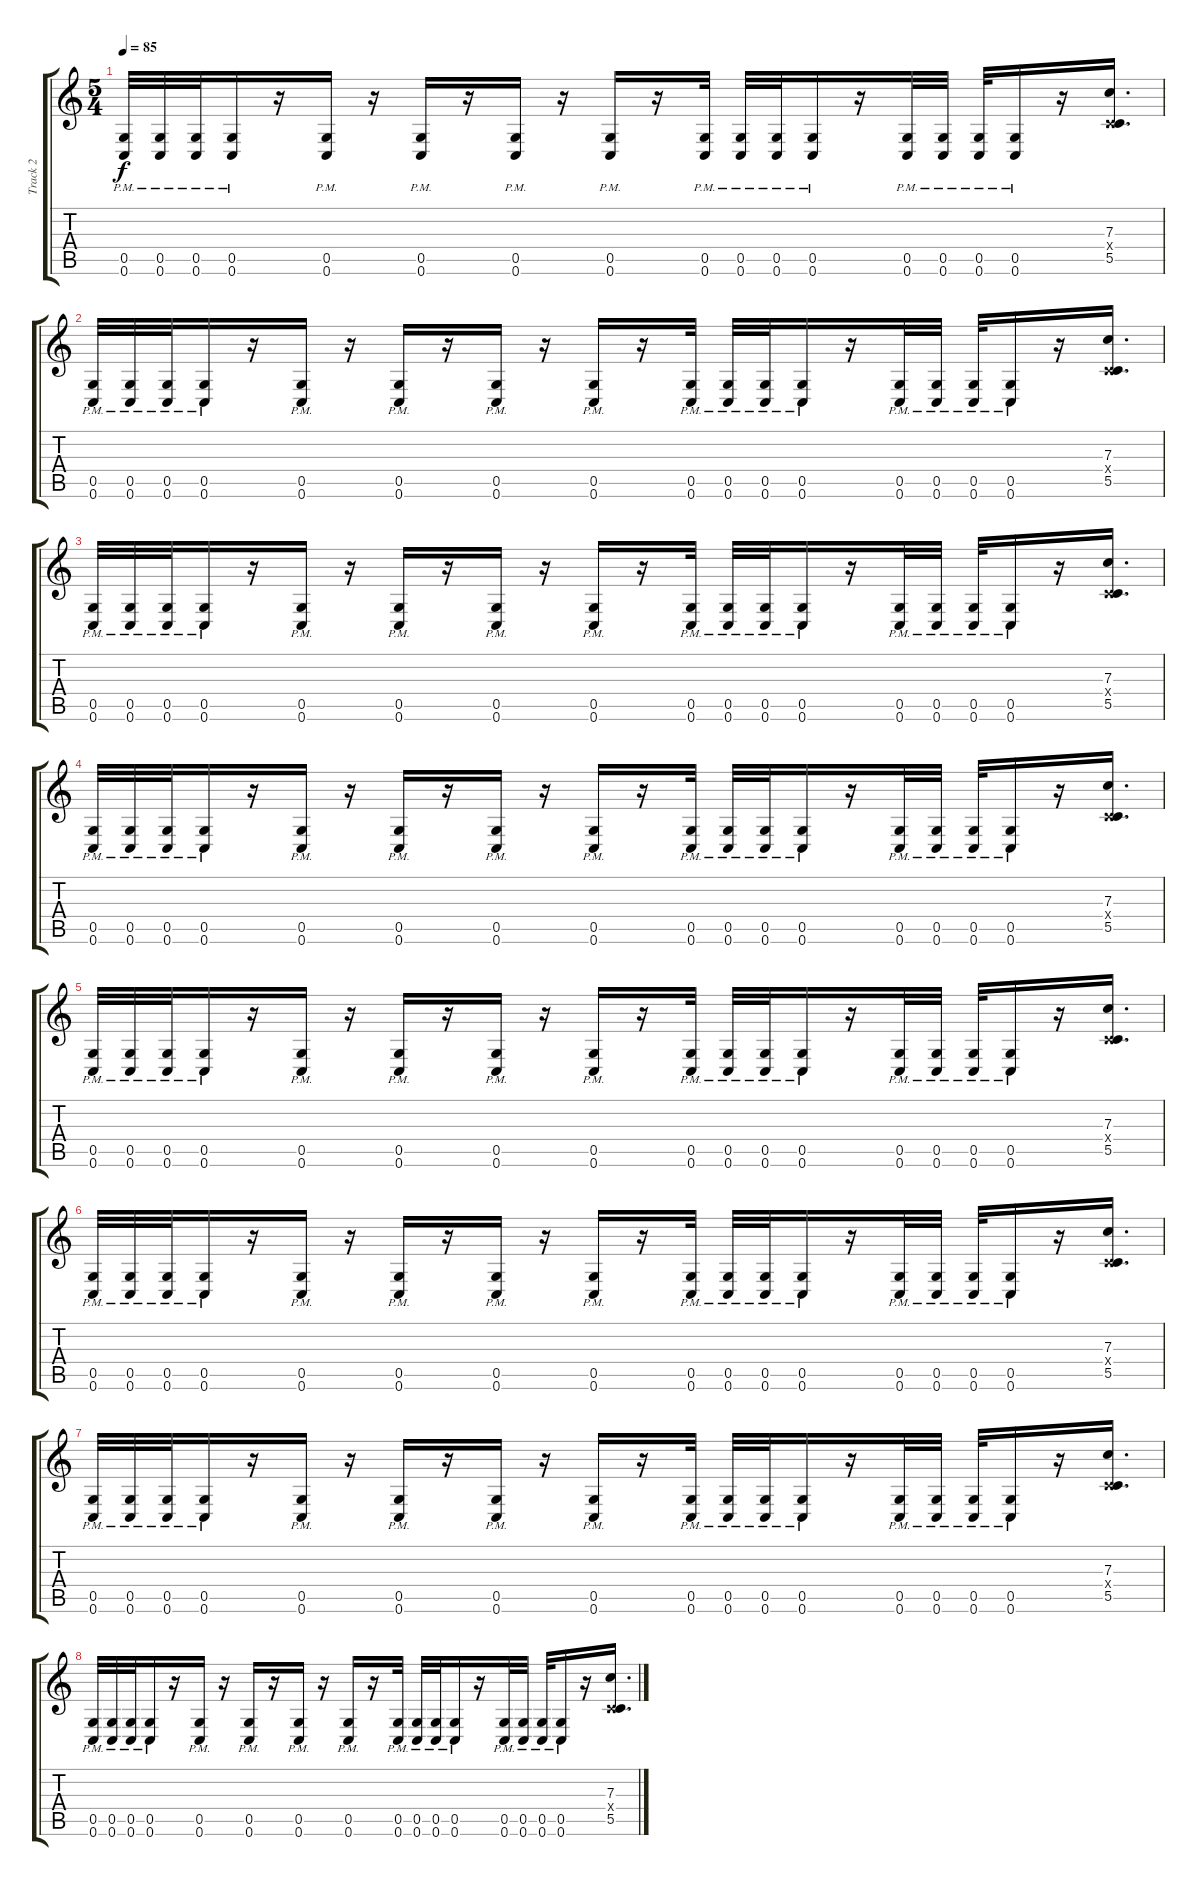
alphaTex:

\track ("Track 2" "Track 2") {instrument distortionguitar}
\staff {score tabs}
\tuning (D4 A3 F3 C3 G2 C2) {hide}
\ts (5 4)
\tempo 85
\clef g2
\ks c
(0.5{pm} 0.6{pm}).32{dy f balance 9} (0.5{pm} 0.6{pm}).32 (0.5{pm} 0.6{pm}).32 (0.5{pm} 0.6{pm}).16 r.16 (0.5{pm} 0.6{pm}).16 r.16 (0.5{pm} 0.6{pm}).16 r.16 (0.5{pm} 0.6{pm}).16 r.16 (0.5{pm} 0.6{pm}).16 r.16 (0.5{pm} 0.6{pm}).32 (0.5{pm} 0.6{pm}).32 (0.5{pm} 0.6{pm}).32 (0.5{pm} 0.6{pm}).16 r.16 (0.5{pm} 0.6{pm}).32 (0.5{pm} 0.6{pm}).32 (0.5{pm} 0.6{pm}).32 (0.5{pm} 0.6{pm}).16 r.16 (7.3 0.4{x} 5.5).16{d} |
(0.5{pm} 0.6{pm}).32 (0.5{pm} 0.6{pm}).32 (0.5{pm} 0.6{pm}).32 (0.5{pm} 0.6{pm}).16 r.16 (0.5{pm} 0.6{pm}).16 r.16 (0.5{pm} 0.6{pm}).16 r.16 (0.5{pm} 0.6{pm}).16 r.16 (0.5{pm} 0.6{pm}).16 r.16 (0.5{pm} 0.6{pm}).32 (0.5{pm} 0.6{pm}).32 (0.5{pm} 0.6{pm}).32 (0.5{pm} 0.6{pm}).16 r.16 (0.5{pm} 0.6{pm}).32 (0.5{pm} 0.6{pm}).32 (0.5{pm} 0.6{pm}).32 (0.5{pm} 0.6{pm}).16 r.16 (7.3 0.4{x} 5.5).16{d} |
(0.5{pm} 0.6{pm}).32 (0.5{pm} 0.6{pm}).32 (0.5{pm} 0.6{pm}).32 (0.5{pm} 0.6{pm}).16 r.16 (0.5{pm} 0.6{pm}).16 r.16 (0.5{pm} 0.6{pm}).16 r.16 (0.5{pm} 0.6{pm}).16 r.16 (0.5{pm} 0.6{pm}).16 r.16 (0.5{pm} 0.6{pm}).32 (0.5{pm} 0.6{pm}).32 (0.5{pm} 0.6{pm}).32 (0.5{pm} 0.6{pm}).16 r.16 (0.5{pm} 0.6{pm}).32 (0.5{pm} 0.6{pm}).32 (0.5{pm} 0.6{pm}).32 (0.5{pm} 0.6{pm}).16 r.16 (7.3 0.4{x} 5.5).16{d} |
(0.5{pm} 0.6{pm}).32 (0.5{pm} 0.6{pm}).32 (0.5{pm} 0.6{pm}).32 (0.5{pm} 0.6{pm}).16 r.16 (0.5{pm} 0.6{pm}).16 r.16 (0.5{pm} 0.6{pm}).16 r.16 (0.5{pm} 0.6{pm}).16 r.16 (0.5{pm} 0.6{pm}).16 r.16 (0.5{pm} 0.6{pm}).32 (0.5{pm} 0.6{pm}).32 (0.5{pm} 0.6{pm}).32 (0.5{pm} 0.6{pm}).16 r.16 (0.5{pm} 0.6{pm}).32 (0.5{pm} 0.6{pm}).32 (0.5{pm} 0.6{pm}).32 (0.5{pm} 0.6{pm}).16 r.16 (7.3 0.4{x} 5.5).16{d} |
(0.5{pm} 0.6{pm}).32 (0.5{pm} 0.6{pm}).32 (0.5{pm} 0.6{pm}).32 (0.5{pm} 0.6{pm}).16 r.16 (0.5{pm} 0.6{pm}).16 r.16 (0.5{pm} 0.6{pm}).16 r.16 (0.5{pm} 0.6{pm}).16 r.16 (0.5{pm} 0.6{pm}).16 r.16 (0.5{pm} 0.6{pm}).32 (0.5{pm} 0.6{pm}).32 (0.5{pm} 0.6{pm}).32 (0.5{pm} 0.6{pm}).16 r.16 (0.5{pm} 0.6{pm}).32 (0.5{pm} 0.6{pm}).32 (0.5{pm} 0.6{pm}).32 (0.5{pm} 0.6{pm}).16 r.16 (7.3 0.4{x} 5.5).16{d} |
(0.5{pm} 0.6{pm}).32 (0.5{pm} 0.6{pm}).32 (0.5{pm} 0.6{pm}).32 (0.5{pm} 0.6{pm}).16 r.16 (0.5{pm} 0.6{pm}).16 r.16 (0.5{pm} 0.6{pm}).16 r.16 (0.5{pm} 0.6{pm}).16 r.16 (0.5{pm} 0.6{pm}).16 r.16 (0.5{pm} 0.6{pm}).32 (0.5{pm} 0.6{pm}).32 (0.5{pm} 0.6{pm}).32 (0.5{pm} 0.6{pm}).16 r.16 (0.5{pm} 0.6{pm}).32 (0.5{pm} 0.6{pm}).32 (0.5{pm} 0.6{pm}).32 (0.5{pm} 0.6{pm}).16 r.16 (7.3 0.4{x} 5.5).16{d} |
(0.5{pm} 0.6{pm}).32 (0.5{pm} 0.6{pm}).32 (0.5{pm} 0.6{pm}).32 (0.5{pm} 0.6{pm}).16 r.16 (0.5{pm} 0.6{pm}).16 r.16 (0.5{pm} 0.6{pm}).16 r.16 (0.5{pm} 0.6{pm}).16 r.16 (0.5{pm} 0.6{pm}).16 r.16 (0.5{pm} 0.6{pm}).32 (0.5{pm} 0.6{pm}).32 (0.5{pm} 0.6{pm}).32 (0.5{pm} 0.6{pm}).16 r.16 (0.5{pm} 0.6{pm}).32 (0.5{pm} 0.6{pm}).32 (0.5{pm} 0.6{pm}).32 (0.5{pm} 0.6{pm}).16 r.16 (7.3 0.4{x} 5.5).16{d} |
(0.5{pm} 0.6{pm}).32 (0.5{pm} 0.6{pm}).32 (0.5{pm} 0.6{pm}).32 (0.5{pm} 0.6{pm}).16 r.16 (0.5{pm} 0.6{pm}).16 r.16 (0.5{pm} 0.6{pm}).16 r.16 (0.5{pm} 0.6{pm}).16 r.16 (0.5{pm} 0.6{pm}).16 r.16 (0.5{pm} 0.6{pm}).32 (0.5{pm} 0.6{pm}).32 (0.5{pm} 0.6{pm}).32 (0.5{pm} 0.6{pm}).16 r.16 (0.5{pm} 0.6{pm}).32 (0.5{pm} 0.6{pm}).32 (0.5{pm} 0.6{pm}).32 (0.5{pm} 0.6{pm}).16 r.16 (7.3 0.4{x} 5.5).16{d}
